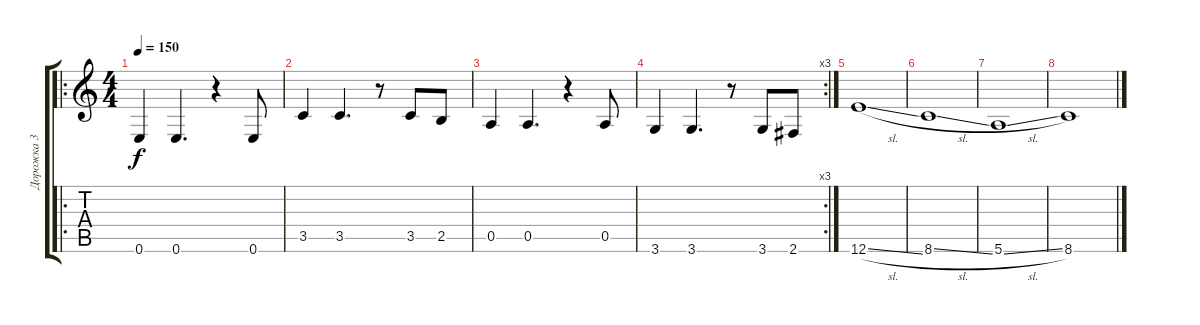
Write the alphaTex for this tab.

\track ("Дорожка 3" "Дорожка 3") {instrument electricbassfinger}
\staff {score tabs}
\tuning (E4 B3 G3 D3 A2 E2) {hide}
\ro
\ts (4 4)
\tempo 150
\clef g2
\ks c
0.6.4{dy f} 0.6.4{d} r.4 0.6.8 |
3.5.4 3.5.4{d} r.8 3.5.8 2.5.8 |
0.5.4 0.5.4{d} r.4 0.5.8 |
\rc 3
3.6.4 3.6.4{d} r.8 3.6.8 2.6.8 |
12.6{sl}.1 |
8.6{sl}.1 |
5.6{sl}.1 |
8.6.1
